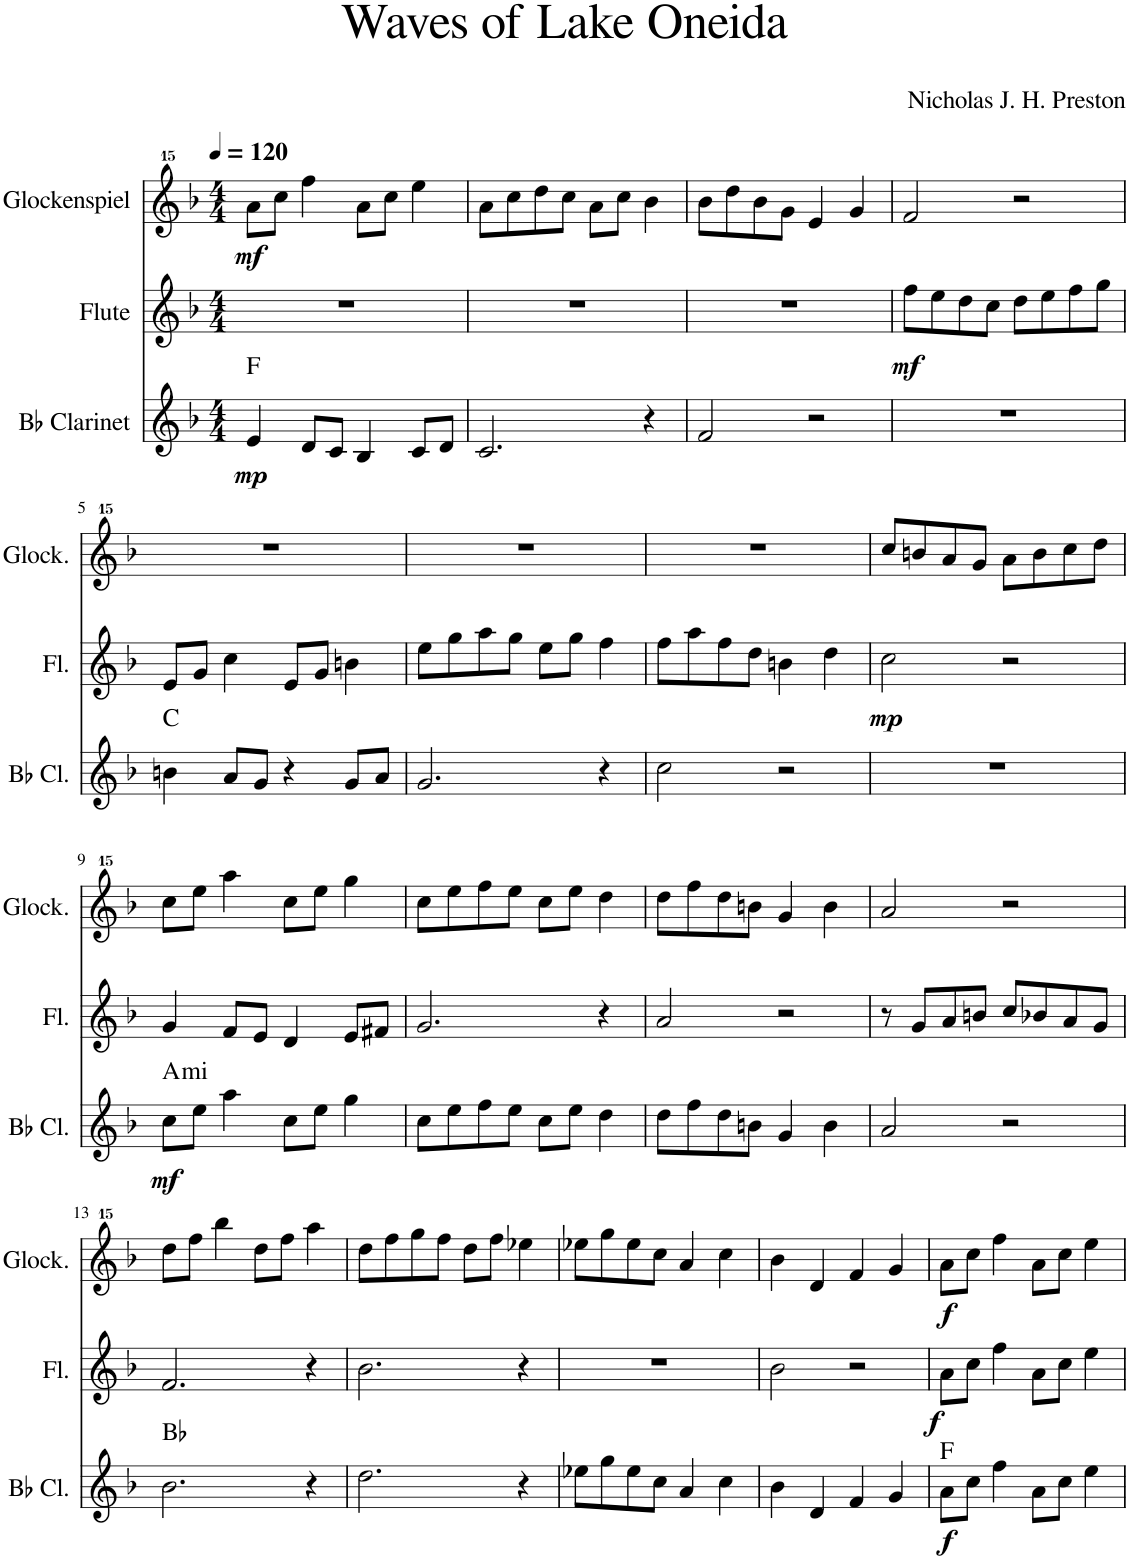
**kern	**dynam	**harte	**kern	**dynam	**kern	**dynam
*part3	*part3	*part3	*part2	*part2	*part1	*part1
*staff3	*staff3	*	*staff2	*staff2	*staff1	*staff1
*I"Bb Clarinet	*	*	*I"Flute	*	*I"Glockenspiel	*
*I'Bb Cl.	*	*	*I'Fl.	*	*I'Glock.	*
*clefG2	*	*	*clefG2	*	*clefG^^2	*
*ITrd1c2	*	*	*	*	*	*
*k[b-]	*	*	*k[b-]	*	*k[b-]	*
*M4/4	*	*	*M4/4	*	*M4/4	*
*MM120	*	*	*MM120	*	*MM120	*
=1	=1	=1	=1	=1	=1	=1
!	!LO:DY:b	!	!	!	!	!LO:DY:b
4e/	mp	F:maj	1r	.	8aaa\L	mf
.	.	.	.	.	8cccc\J	.
8d/L	.	.	.	.	4ffff\	.
8c/J	.	.	.	.	.	.
4B-/	.	.	.	.	8aaa\L	.
.	.	.	.	.	8cccc\J	.
8c/L	.	.	.	.	4eeee\	.
8d/J	.	.	.	.	.	.
=2	=2	=2	=2	=2	=2	=2
2.c/	.	.	1r	.	8aaa\L	.
.	.	.	.	.	8cccc\	.
.	.	.	.	.	8dddd\	.
.	.	.	.	.	8cccc\J	.
.	.	.	.	.	8aaa\L	.
.	.	.	.	.	8cccc\J	.
4r	.	.	.	.	4bbb-\	.
=3	=3	=3	=3	=3	=3	=3
2f/	.	.	1r	.	8bbb-\L	.
.	.	.	.	.	8dddd\	.
.	.	.	.	.	8bbb-\	.
.	.	.	.	.	8ggg\J	.
2r	.	.	.	.	4eee/	.
.	.	.	.	.	4ggg/	.
=4	=4	=4	=4	=4	=4	=4
!	!	!	!	!LO:DY:b	!	!
1r	.	.	8ff\L	mf	2fff/	.
.	.	.	8ee\	.	.	.
.	.	.	8dd\	.	.	.
.	.	.	8cc\J	.	.	.
.	.	.	8dd\L	.	2r	.
.	.	.	8ee\	.	.	.
.	.	.	8ff\	.	.	.
.	.	.	8gg\J	.	.	.
!!LO:LB:g=z
=5	=5	=5	=5	=5	=5	=5
4bn\	.	C:maj	8e/L	.	1r	.
.	.	.	8g/J	.	.	.
8a/L	.	.	4cc\	.	.	.
8g/J	.	.	.	.	.	.
4r	.	.	8e/L	.	.	.
.	.	.	8g/J	.	.	.
8g/L	.	.	4bn\	.	.	.
8a/J	.	.	.	.	.	.
=6	=6	=6	=6	=6	=6	=6
2.g/	.	.	8ee\L	.	1r	.
.	.	.	8gg\	.	.	.
.	.	.	8aa\	.	.	.
.	.	.	8gg\J	.	.	.
.	.	.	8ee\L	.	.	.
.	.	.	8gg\J	.	.	.
4r	.	.	4ff\	.	.	.
=7	=7	=7	=7	=7	=7	=7
2cc\	.	.	8ff\L	.	1r	.
.	.	.	8aa\	.	.	.
.	.	.	8ff\	.	.	.
.	.	.	8dd\J	.	.	.
2r	.	.	4bn\	.	.	.
.	.	.	4dd\	.	.	.
=8	=8	=8	=8	=8	=8	=8
!	!	!	!	!LO:DY:b	!	!
1r	.	.	2cc\	mp	8cccc/L	.
.	.	.	.	.	8bbbn/	.
.	.	.	.	.	8aaa/	.
.	.	.	.	.	8ggg/J	.
.	.	.	2r	.	8aaa\L	.
.	.	.	.	.	8bbb\	.
.	.	.	.	.	8cccc\	.
.	.	.	.	.	8dddd\J	.
!!LO:LB:g=z
=9	=9	=9	=9	=9	=9	=9
!	!LO:DY:b	!LO:H:kt=mi	!	!	!	!
8cc\L	mf	A:min	4g/	.	8cccc\L	.
8ee\J	.	.	.	.	8eeee\J	.
4aa\	.	.	8f/L	.	4aaaa\	.
.	.	.	8e/J	.	.	.
8cc\L	.	.	4d/	.	8cccc\L	.
8ee\J	.	.	.	.	8eeee\J	.
4gg\	.	.	8e/L	.	4gggg\	.
.	.	.	8f#X/J	.	.	.
=10	=10	=10	=10	=10	=10	=10
8cc\L	.	.	2.g/	.	8cccc\L	.
8ee\	.	.	.	.	8eeee\	.
8ff\	.	.	.	.	8ffff\	.
8ee\J	.	.	.	.	8eeee\J	.
8cc\L	.	.	.	.	8cccc\L	.
8ee\J	.	.	.	.	8eeee\J	.
4dd\	.	.	4r	.	4dddd\	.
=11	=11	=11	=11	=11	=11	=11
8dd\L	.	.	2a/	.	8dddd\L	.
8ff\	.	.	.	.	8ffff\	.
8dd\	.	.	.	.	8dddd\	.
8bn\J	.	.	.	.	8bbbn\J	.
4g/	.	.	2r	.	4ggg/	.
4b\	.	.	.	.	4bbb\	.
=12	=12	=12	=12	=12	=12	=12
2a/	.	.	8r	.	2aaa/	.
.	.	.	8g/L	.	.	.
.	.	.	8a/	.	.	.
.	.	.	8bn/J	.	.	.
2r	.	.	8cc/L	.	2r	.
.	.	.	8b-X/	.	.	.
.	.	.	8a/	.	.	.
.	.	.	8g/J	.	.	.
!!LO:LB:g=z
=13	=13	=13	=13	=13	=13	=13
2.b-\	.	Bb:maj	2.f/	.	8dddd\L	.
.	.	.	.	.	8ffff\J	.
.	.	.	.	.	4bbbb-\	.
.	.	.	.	.	8dddd\L	.
.	.	.	.	.	8ffff\J	.
4r	.	.	4r	.	4aaaa\	.
=14	=14	=14	=14	=14	=14	=14
2.dd\	.	.	2.b-\	.	8dddd\L	.
.	.	.	.	.	8ffff\	.
.	.	.	.	.	8gggg\	.
.	.	.	.	.	8ffff\J	.
.	.	.	.	.	8dddd\L	.
.	.	.	.	.	8ffff\J	.
4r	.	.	4r	.	4eeee-X\	.
=15	=15	=15	=15	=15	=15	=15
8ee-X\L	.	.	1r	.	8eeee-X\L	.
8gg\	.	.	.	.	8gggg\	.
8ee-\	.	.	.	.	8eeee-\	.
8cc\J	.	.	.	.	8cccc\J	.
4a/	.	.	.	.	4aaa/	.
4cc\	.	.	.	.	4cccc\	.
=16	=16	=16	=16	=16	=16	=16
4b-\	.	.	2b-\	.	4bbb-\	.
4d/	.	.	.	.	4ddd/	.
4f/	.	.	2r	.	4fff/	.
4g/	.	.	.	.	4ggg/	.
=17	=17	=17	=17	=17	=17	=17
!	!LO:DY:b	!	!	!LO:DY:b	!	!LO:DY:b
8a\L	f	F:maj	8a\L	f	8aaa\L	f
8cc\J	.	.	8cc\J	.	8cccc\J	.
4ff\	.	.	4ff\	.	4ffff\	.
8a\L	.	.	8a\L	.	8aaa\L	.
8cc\J	.	.	8cc\J	.	8cccc\J	.
4ee\	.	.	4ee\	.	4eeee\	.
=	=	=	=	=	=	=
*-	*-	*-	*-	*-	*-	*-
